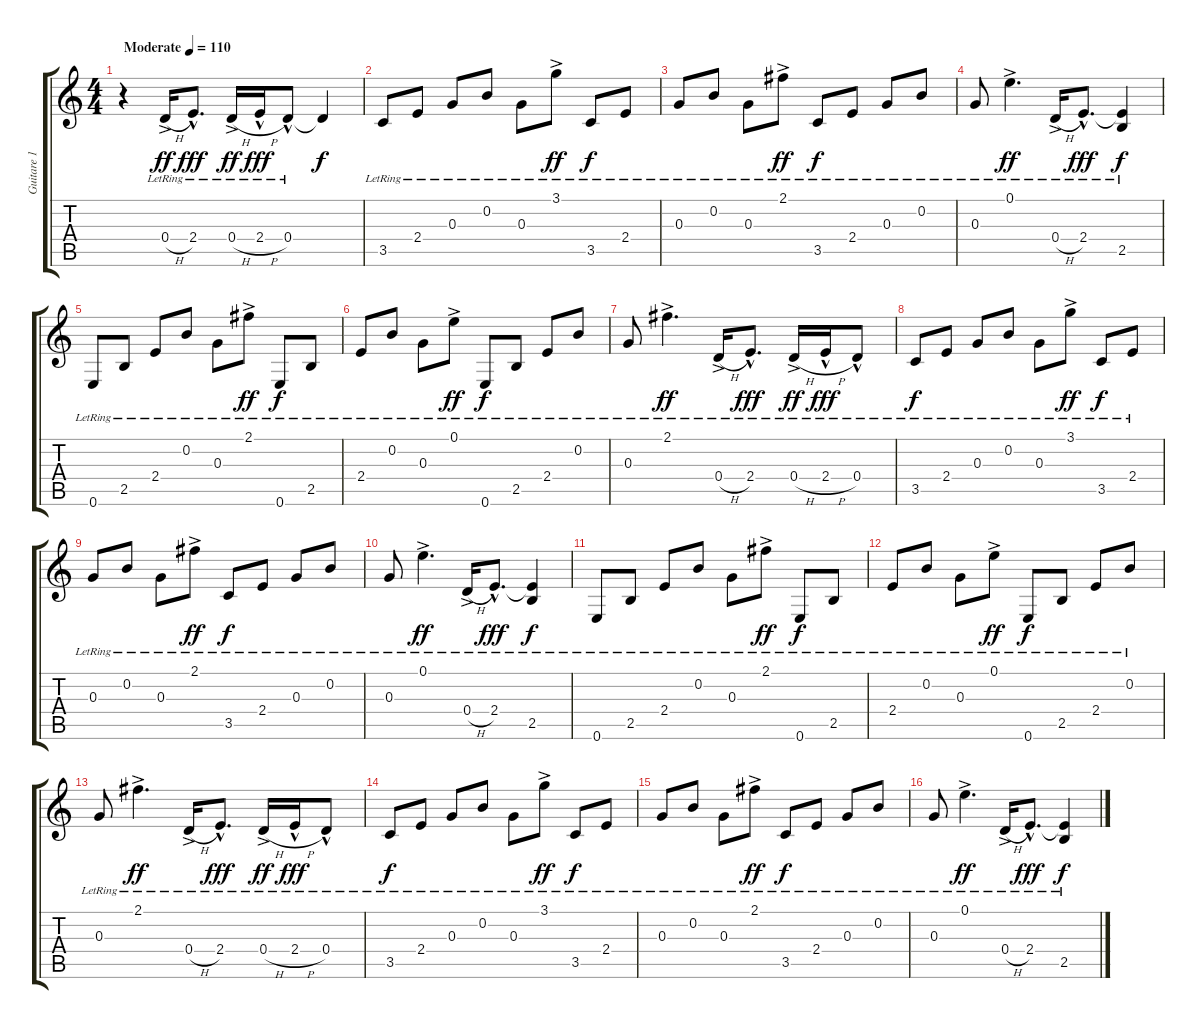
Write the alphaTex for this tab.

\track ("Guitare 1" "Guitare 1") {instrument acousticguitarnylon}
\staff {score tabs}
\tuning (E4 B3 G3 D3 A2 E2) {hide}
\ts (4 4)
\tempo (110 "Moderate")
\clef g2
\ks c
r.4{dy ff instrument acousticguitarnylon} 0.4{h ac lr}.16 2.4{hac lr}.8{d dy fff} 0.4{h ac lr}.16{dy ff} 2.4{h hac lr}.16{dy fff} 0.4{hac lr}.8 0.4{t}.4{dy f} |
3.5{lr}.8 2.4{lr}.8 0.3{lr}.8 0.2{lr}.8 0.3{lr}.8 3.1{ac lr}.8{dy ff} 3.5{lr}.8{dy f} 2.4{lr}.8 |
0.3{lr}.8 0.2{lr}.8 0.3{lr}.8 2.1{ac lr}.8{dy ff} 3.5{lr}.8{dy f} 2.4{lr}.8 0.3{lr}.8 0.2{lr}.8 |
0.3{lr}.8 0.1{ac lr}.4{d dy ff} 0.4{h ac lr}.16 2.4{hac lr}.8{d dy fff} (2.4{t} 2.5{lr}).4{dy f} |
0.6{lr}.8 2.5{lr}.8 2.4{lr}.8 0.2{lr}.8 0.3{lr}.8 2.1{ac lr}.8{dy ff} 0.6{lr}.8{dy f} 2.5{lr}.8 |
2.4{lr}.8 0.2{lr}.8 0.3{lr}.8 0.1{ac lr}.8{dy ff} 0.6{lr}.8{dy f} 2.5{lr}.8 2.4{lr}.8 0.2{lr}.8 |
0.3{lr}.8 2.1{ac lr}.4{d dy ff} 0.4{h ac lr}.16 2.4{hac lr}.8{d dy fff} 0.4{h ac lr}.16{dy ff} 2.4{h hac lr}.16{dy fff} 0.4{hac lr}.8 |
3.5{lr}.8{dy f} 2.4{lr}.8 0.3{lr}.8 0.2{lr}.8 0.3{lr}.8 3.1{ac lr}.8{dy ff} 3.5{lr}.8{dy f} 2.4{lr}.8 |
0.3{lr}.8 0.2{lr}.8 0.3{lr}.8 2.1{ac lr}.8{dy ff} 3.5{lr}.8{dy f} 2.4{lr}.8 0.3{lr}.8 0.2{lr}.8 |
0.3{lr}.8 0.1{ac lr}.4{d dy ff} 0.4{h ac lr}.16 2.4{hac lr}.8{d dy fff} (2.4{t} 2.5{lr}).4{dy f} |
0.6{lr}.8 2.5{lr}.8 2.4{lr}.8 0.2{lr}.8 0.3{lr}.8 2.1{ac lr}.8{dy ff} 0.6{lr}.8{dy f} 2.5{lr}.8 |
2.4{lr}.8 0.2{lr}.8 0.3{lr}.8 0.1{ac lr}.8{dy ff} 0.6{lr}.8{dy f} 2.5{lr}.8 2.4{lr}.8 0.2{lr}.8 |
0.3{lr}.8 2.1{ac lr}.4{d dy ff} 0.4{h ac lr}.16 2.4{hac lr}.8{d dy fff} 0.4{h ac lr}.16{dy ff} 2.4{h hac lr}.16{dy fff} 0.4{hac lr}.8 |
3.5{lr}.8{dy f} 2.4{lr}.8 0.3{lr}.8 0.2{lr}.8 0.3{lr}.8 3.1{ac lr}.8{dy ff} 3.5{lr}.8{dy f} 2.4{lr}.8 |
0.3{lr}.8 0.2{lr}.8 0.3{lr}.8 2.1{ac lr}.8{dy ff} 3.5{lr}.8{dy f} 2.4{lr}.8 0.3{lr}.8 0.2{lr}.8 |
0.3{lr}.8 0.1{ac lr}.4{d dy ff} 0.4{h ac lr}.16 2.4{hac lr}.8{d dy fff} (2.4{t} 2.5{lr}).4{dy f}
